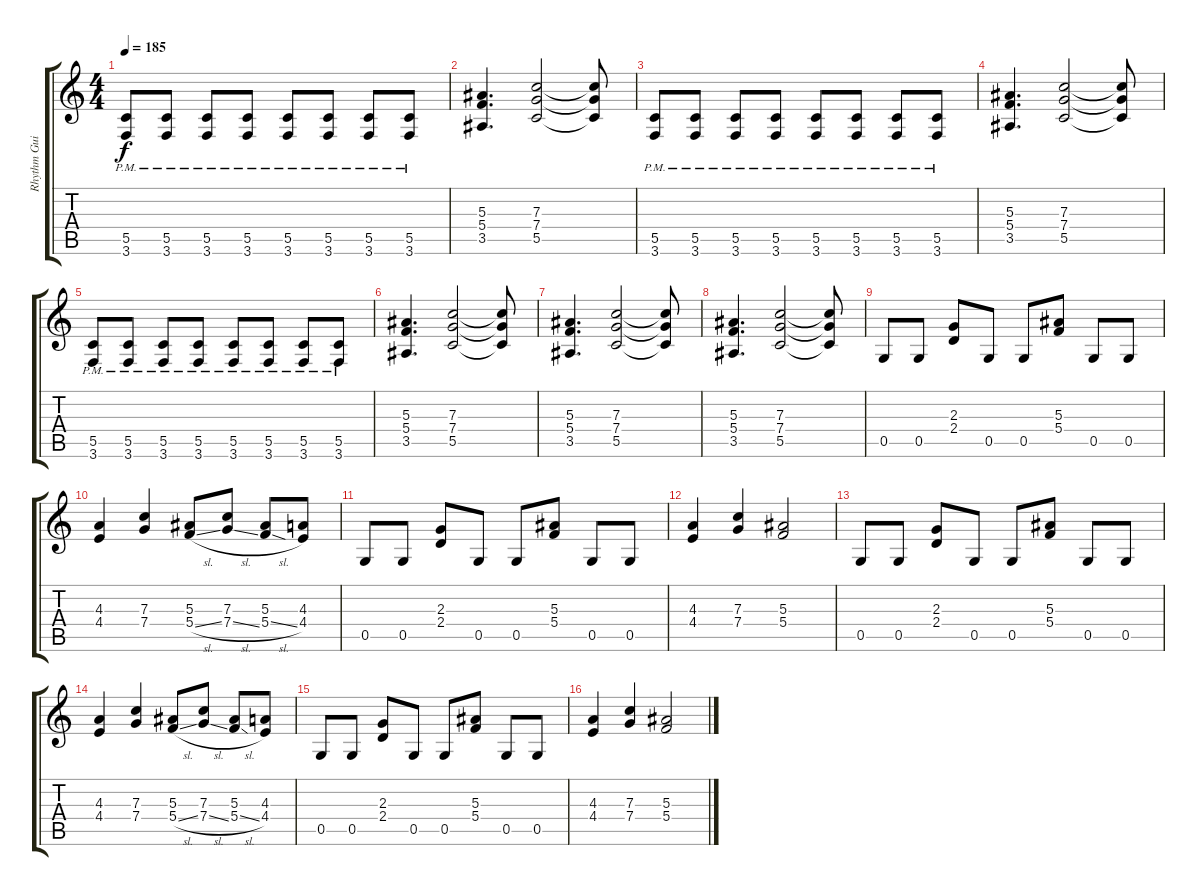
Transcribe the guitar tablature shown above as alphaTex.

\track ("Rhythm Guitar" "Rhythm Gui") {instrument distortionguitar}
\staff {score tabs}
\tuning (D4 A3 F3 C3 G2 D2) {hide}
\ts (4 4)
\tempo 185
\clef g2
\ks c
(5.5{pm} 3.6{pm}).8{dy f} (5.5{pm} 3.6{pm}).8 (5.5{pm} 3.6{pm}).8 (5.5{pm} 3.6{pm}).8 (5.5{pm} 3.6{pm}).8 (5.5{pm} 3.6{pm}).8 (5.5{pm} 3.6{pm}).8 (5.5{pm} 3.6{pm}).8 |
(5.3 5.4 3.5).4{d} (7.3 7.4 5.5).2 (7.3{t} 7.4{t} 5.5{t}).8 |
(5.5{pm} 3.6{pm}).8 (5.5{pm} 3.6{pm}).8 (5.5{pm} 3.6{pm}).8 (5.5{pm} 3.6{pm}).8 (5.5{pm} 3.6{pm}).8 (5.5{pm} 3.6{pm}).8 (5.5{pm} 3.6{pm}).8 (5.5{pm} 3.6{pm}).8 |
(5.3 5.4 3.5).4{d} (7.3 7.4 5.5).2 (7.3{t} 7.4{t} 5.5{t}).8 |
(5.5{pm} 3.6{pm}).8 (5.5{pm} 3.6{pm}).8 (5.5{pm} 3.6{pm}).8 (5.5{pm} 3.6{pm}).8 (5.5{pm} 3.6{pm}).8 (5.5{pm} 3.6{pm}).8 (5.5{pm} 3.6{pm}).8 (5.5{pm} 3.6{pm}).8 |
(5.3 5.4 3.5).4{d} (7.3 7.4 5.5).2 (7.3{t} 7.4{t} 5.5{t}).8 |
(5.3 5.4 3.5).4{d} (7.3 7.4 5.5).2 (7.3{t} 7.4{t} 5.5{t}).8 |
(5.3 5.4 3.5).4{d} (7.3 7.4 5.5).2 (7.3{t} 7.4{t} 5.5{t}).8 |
0.5.8 0.5.8 (2.3 2.4).8 0.5.8 0.5.8 (5.3 5.4).8 0.5.8 0.5.8 |
(4.3 4.4).4 (7.3 7.4).4 (5.3 5.4{sl}).8 (7.3 7.4{sl}).8 (5.3 5.4{sl}).8 (4.3 4.4).8 |
0.5.8 0.5.8 (2.3 2.4).8 0.5.8 0.5.8 (5.3 5.4).8 0.5.8 0.5.8 |
(4.3 4.4).4 (7.3 7.4).4 (5.3 5.4).2 |
0.5.8 0.5.8 (2.3 2.4).8 0.5.8 0.5.8 (5.3 5.4).8 0.5.8 0.5.8 |
(4.3 4.4).4 (7.3 7.4).4 (5.3 5.4{sl}).8 (7.3 7.4{sl}).8 (5.3 5.4{sl}).8 (4.3 4.4).8 |
0.5.8 0.5.8 (2.3 2.4).8 0.5.8 0.5.8 (5.3 5.4).8 0.5.8 0.5.8 |
(4.3 4.4).4 (7.3 7.4).4 (5.3 5.4).2
